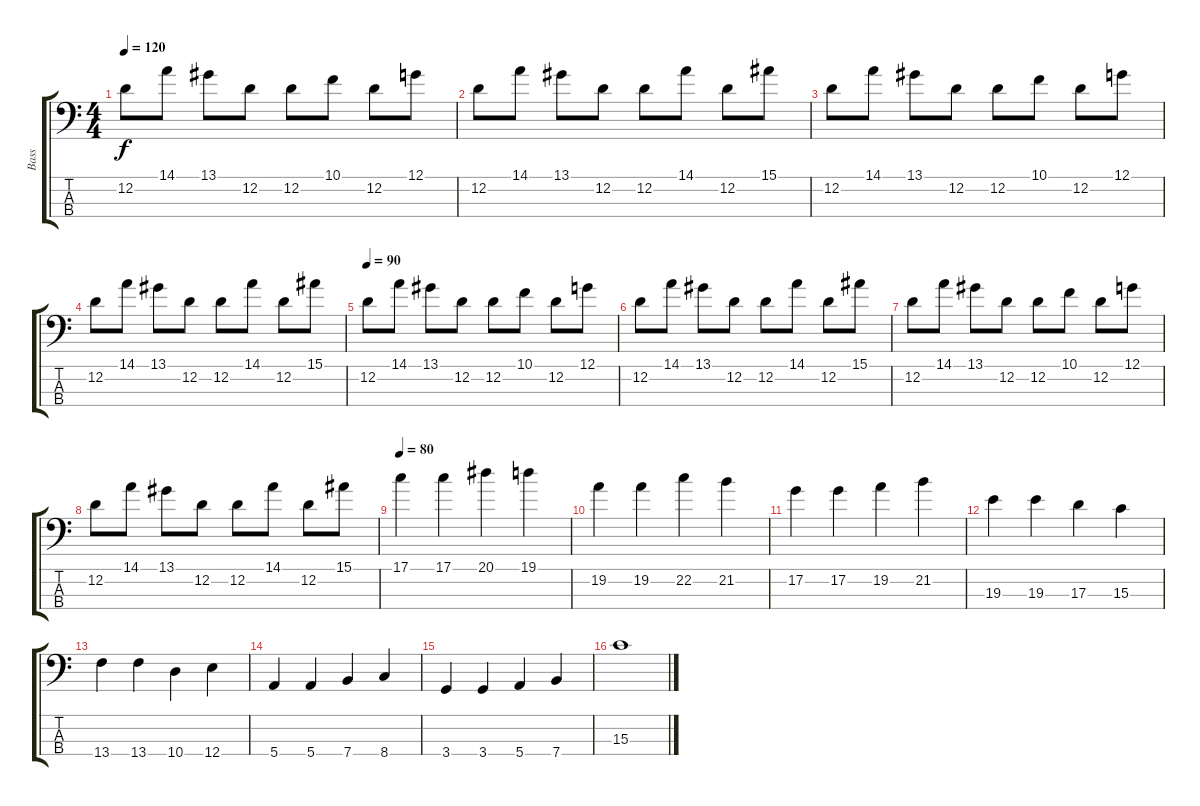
\track ("Bass" "Bass") {instrument electricbassfinger}
\staff {score tabs}
\tuning (G2 D2 A1 E1) {hide}
\ts (4 4)
\tempo 120
\clef f4
\ks c
12.2.8{dy f} 14.1.8 13.1.8 12.2.8 12.2.8 10.1.8 12.2.8 12.1.8 |
12.2.8 14.1.8 13.1.8 12.2.8 12.2.8 14.1.8 12.2.8 15.1.8 |
12.2.8 14.1.8 13.1.8 12.2.8 12.2.8 10.1.8 12.2.8 12.1.8 |
12.2.8 14.1.8 13.1.8 12.2.8 12.2.8 14.1.8 12.2.8 15.1.8 |
\tempo 90
12.2.8 14.1.8 13.1.8 12.2.8 12.2.8 10.1.8 12.2.8 12.1.8 |
12.2.8 14.1.8 13.1.8 12.2.8 12.2.8 14.1.8 12.2.8 15.1.8 |
12.2.8 14.1.8 13.1.8 12.2.8 12.2.8 10.1.8 12.2.8 12.1.8 |
12.2.8 14.1.8 13.1.8 12.2.8 12.2.8 14.1.8 12.2.8 15.1.8 |
\tempo 80
17.1.4 17.1.4 20.1.4 19.1.4 |
19.2.4 19.2.4 22.2.4 21.2.4 |
17.2.4 17.2.4 19.2.4 21.2.4 |
19.3.4 19.3.4 17.3.4 15.3.4 |
13.4.4 13.4.4 10.4.4 12.4.4 |
5.4.4 5.4.4 7.4.4 8.4.4 |
3.4.4 3.4.4 5.4.4 7.4.4 |
15.3.1
